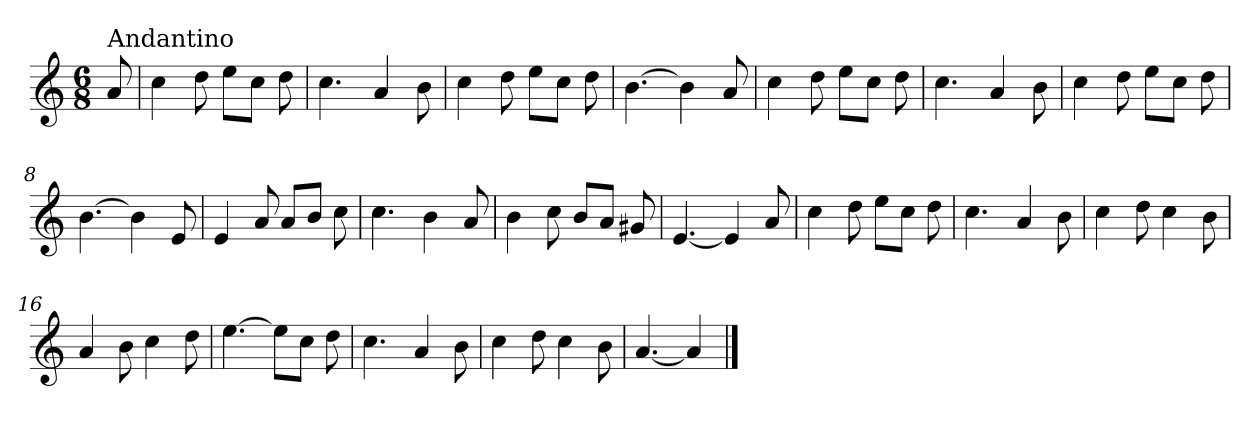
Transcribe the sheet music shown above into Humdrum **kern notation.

**kern
*part1
*staff1
*clefG2
*k[]
*a:
*M6/8
=
!LO:TX:a:t=Andantino
8a/
=1
4cc\
8dd\
8ee\L
8cc\J
8dd\
=2
4.cc\
4a/
8b\
=3
4cc\
8dd\
8ee\L
8cc\J
8dd\
=4
[4.b\
4b\]
8a/
=5
4cc\
8dd\
8ee\L
8cc\J
8dd\
=6
4.cc\
4a/
8b\
!!LO:LB:g=z
=7
4cc\
8dd\
8ee\L
8cc\J
8dd\
=8
[4.b\
4b\]
8e/
=9
4e/
8a/
8a/L
8b/J
8cc\
=10
4.cc\
4b\
8a/
=11
4b\
8cc\
8b/L
8a/J
8g#X/
=12
[4.e/
4e/]
8a/
=13
4cc\
8dd\
8ee\L
8cc\J
8dd\
!!LO:LB:g=z
=14
4.cc\
4a/
8b\
=15
4cc\
8dd\
4cc\
8b\
=16
4a/
8b\
4cc\
8dd\
=17
[4.ee\
8ee\L]
8cc\J
8dd\
=18
4.cc\
4a/
8b\
=19
4cc\
8dd\
4cc\
8b\
=20
[4.a/
4a/]
==
*-
